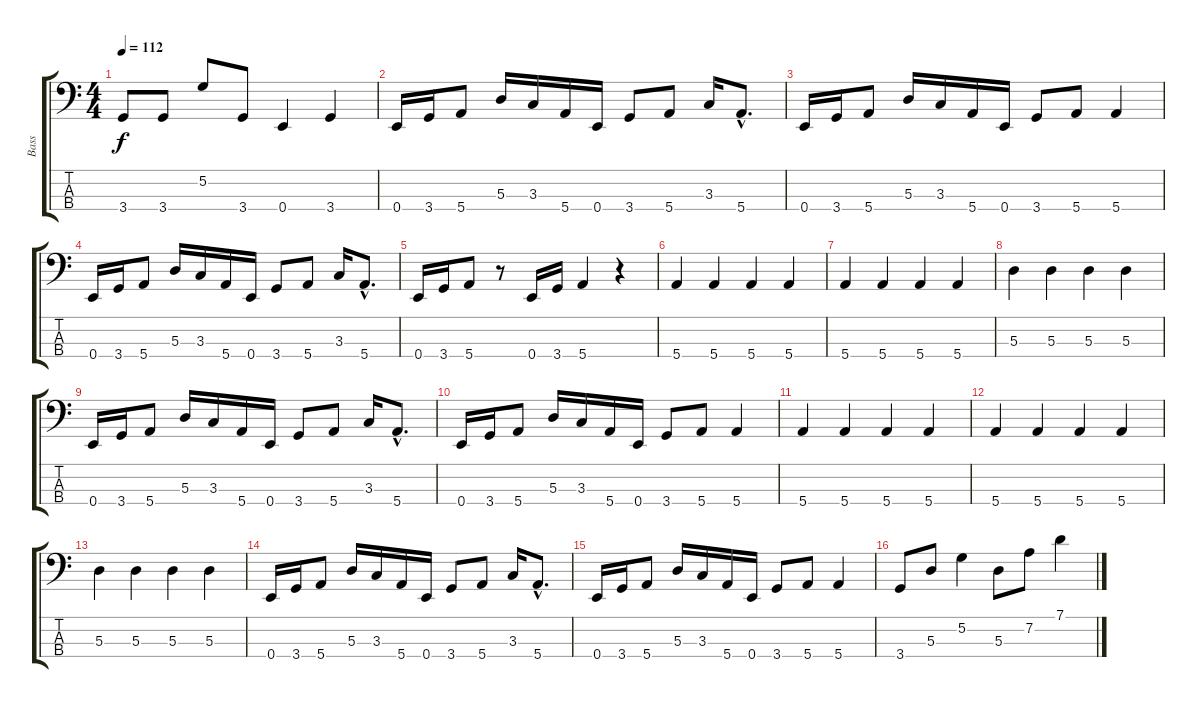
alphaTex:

\track ("Bass" "Bass") {instrument electricbassfinger}
\staff {score tabs}
\tuning (G2 D2 A1 E1) {hide}
\ts (4 4)
\tempo 112
\clef f4
\ks c
3.4.8{dy f} 3.4.8 5.2.8 3.4.8 0.4.4 3.4.4 |
0.4.16 3.4.16 5.4.8 5.3.16 3.3.16 5.4.16 0.4.16 3.4.8 5.4.8 3.3.16 5.4{hac}.8{d} |
0.4.16 3.4.16 5.4.8 5.3.16 3.3.16 5.4.16 0.4.16 3.4.8 5.4.8 5.4.4 |
0.4.16 3.4.16 5.4.8 5.3.16 3.3.16 5.4.16 0.4.16 3.4.8 5.4.8 3.3.16 5.4{hac}.8{d} |
0.4.16 3.4.16 5.4.8 r.8 0.4.16 3.4.16 5.4.4 r.4 |
5.4.4 5.4.4 5.4.4 5.4.4 |
5.4.4 5.4.4 5.4.4 5.4.4 |
5.3.4 5.3.4 5.3.4 5.3.4 |
0.4.16 3.4.16 5.4.8 5.3.16 3.3.16 5.4.16 0.4.16 3.4.8 5.4.8 3.3.16 5.4{hac}.8{d} |
0.4.16 3.4.16 5.4.8 5.3.16 3.3.16 5.4.16 0.4.16 3.4.8 5.4.8 5.4.4 |
5.4.4 5.4.4 5.4.4 5.4.4 |
5.4.4 5.4.4 5.4.4 5.4.4 |
5.3.4 5.3.4 5.3.4 5.3.4 |
0.4.16 3.4.16 5.4.8 5.3.16 3.3.16 5.4.16 0.4.16 3.4.8 5.4.8 3.3.16 5.4{hac}.8{d} |
0.4.16 3.4.16 5.4.8 5.3.16 3.3.16 5.4.16 0.4.16 3.4.8 5.4.8 5.4.4 |
3.4.8 5.3.8 5.2.4 5.3.8 7.2.8 7.1.4
